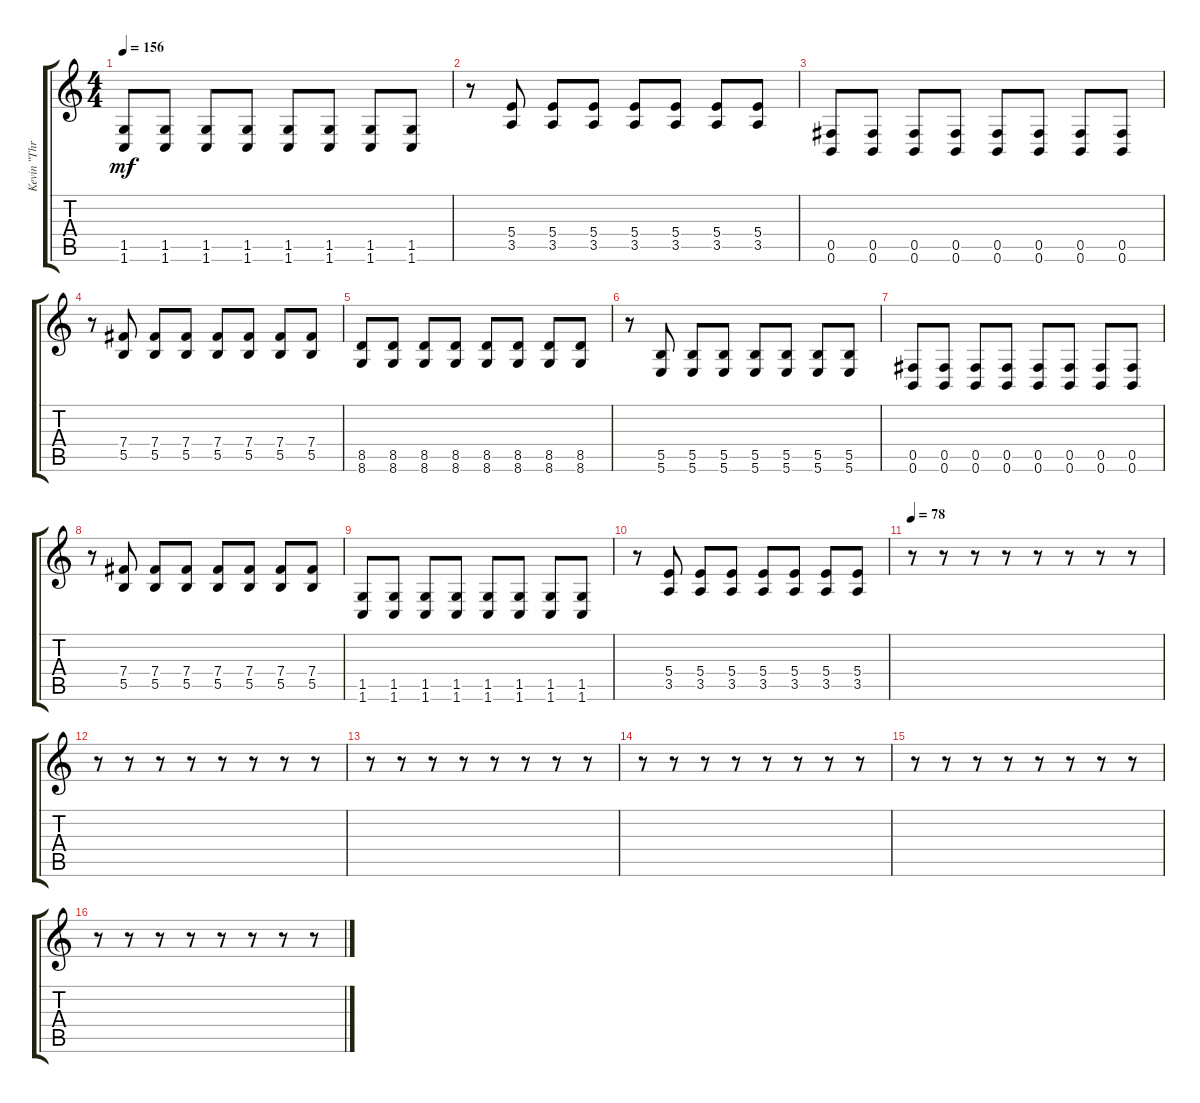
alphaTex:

\track ("Kevin \"Thrasher\" Gruft" "Kevin \"Thr") {instrument distortionguitar}
\staff {score tabs}
\tuning (Db4 Ab3 E3 B2 Gb2 B1) {hide}
\ts (4 4)
\tempo 156
\clef g2
\ks c
(1.5 1.6).8{dy mf} (1.5 1.6).8 (1.5 1.6).8 (1.5 1.6).8 (1.5 1.6).8 (1.5 1.6).8 (1.5 1.6).8 (1.5 1.6).8 |
r.8 (5.4 3.5).8 (5.4 3.5).8 (5.4 3.5).8 (5.4 3.5).8 (5.4 3.5).8 (5.4 3.5).8 (5.4 3.5).8 |
(0.5 0.6).8 (0.5 0.6).8 (0.5 0.6).8 (0.5 0.6).8 (0.5 0.6).8 (0.5 0.6).8 (0.5 0.6).8 (0.5 0.6).8 |
r.8 (7.4 5.5).8 (7.4 5.5).8 (7.4 5.5).8 (7.4 5.5).8 (7.4 5.5).8 (7.4 5.5).8 (7.4 5.5).8 |
(8.5 8.6).8 (8.5 8.6).8 (8.5 8.6).8 (8.5 8.6).8 (8.5 8.6).8 (8.5 8.6).8 (8.5 8.6).8 (8.5 8.6).8 |
r.8 (5.5 5.6).8 (5.5 5.6).8 (5.5 5.6).8 (5.5 5.6).8 (5.5 5.6).8 (5.5 5.6).8 (5.5 5.6).8 |
(0.5 0.6).8 (0.5 0.6).8 (0.5 0.6).8 (0.5 0.6).8 (0.5 0.6).8 (0.5 0.6).8 (0.5 0.6).8 (0.5 0.6).8 |
r.8 (7.4 5.5).8 (7.4 5.5).8 (7.4 5.5).8 (7.4 5.5).8 (7.4 5.5).8 (7.4 5.5).8 (7.4 5.5).8 |
(1.5 1.6).8 (1.5 1.6).8 (1.5 1.6).8 (1.5 1.6).8 (1.5 1.6).8 (1.5 1.6).8 (1.5 1.6).8 (1.5 1.6).8 |
r.8 (5.4 3.5).8 (5.4 3.5).8 (5.4 3.5).8 (5.4 3.5).8 (5.4 3.5).8 (5.4 3.5).8 (5.4 3.5).8 |
\tempo 78
r.8 r.8 r.8 r.8 r.8 r.8 r.8 r.8 |
r.8 r.8 r.8 r.8 r.8 r.8 r.8 r.8 |
r.8 r.8 r.8 r.8 r.8 r.8 r.8 r.8 |
r.8 r.8 r.8 r.8 r.8 r.8 r.8 r.8 |
r.8 r.8 r.8 r.8 r.8 r.8 r.8 r.8 |
r.8 r.8 r.8 r.8 r.8 r.8 r.8 r.8
